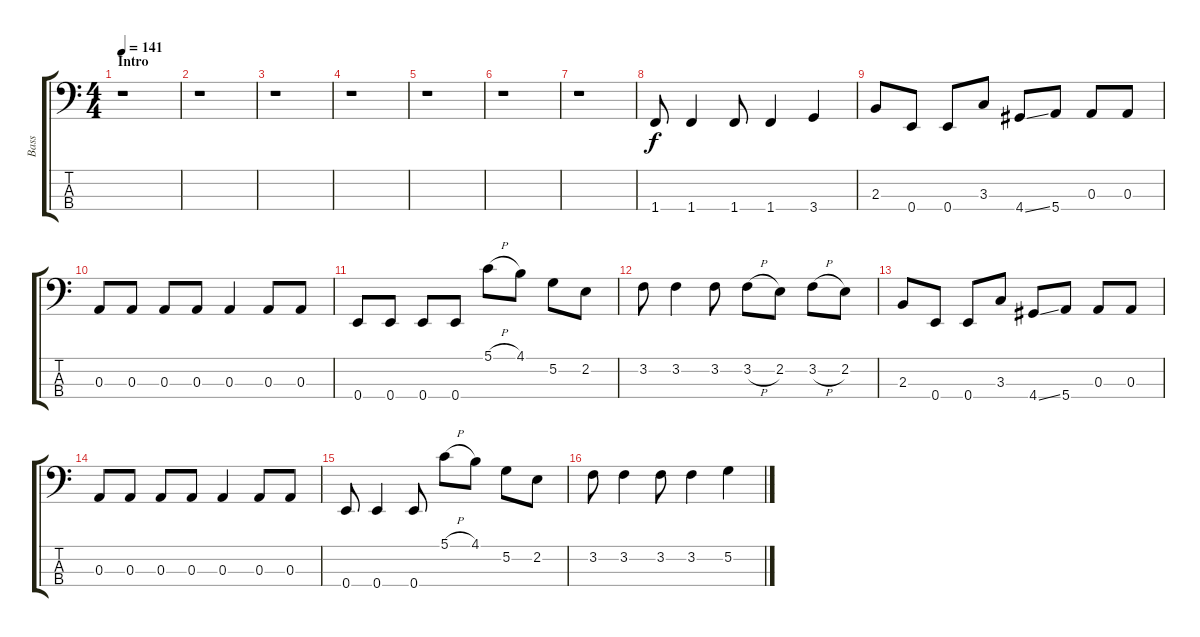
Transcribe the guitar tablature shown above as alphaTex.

\track ("Bass" "Bass") {instrument electricbassfinger}
\staff {score tabs}
\tuning (G2 D2 A1 E1) {hide}
\ts (4 4)
\section ("" "Intro")
\tempo 141
\clef f4
\ks c
r.1{dy f instrument electricbassfinger} |
r.1 |
r.1 |
r.1 |
r.1 |
r.1 |
r.1 |
1.4.8 1.4.4 1.4.8 1.4.4 3.4.4 |
2.3.8 0.4.8 0.4.8 3.3.8 4.4{ss}.8 5.4.8 0.3.8 0.3.8 |
0.3.8 0.3.8 0.3.8 0.3.8 0.3.4 0.3.8 0.3.8 |
0.4.8 0.4.8 0.4.8 0.4.8 5.1{h}.8 4.1.8 5.2.8 2.2.8 |
3.2.8 3.2.4 3.2.8 3.2{h}.8 2.2.8 3.2{h}.8 2.2.8 |
2.3.8 0.4.8 0.4.8 3.3.8 4.4{ss}.8 5.4.8 0.3.8 0.3.8 |
0.3.8 0.3.8 0.3.8 0.3.8 0.3.4 0.3.8 0.3.8 |
0.4.8 0.4.4 0.4.8 5.1{h}.8 4.1.8 5.2.8 2.2.8 |
3.2.8 3.2.4 3.2.8 3.2.4 5.2.4
